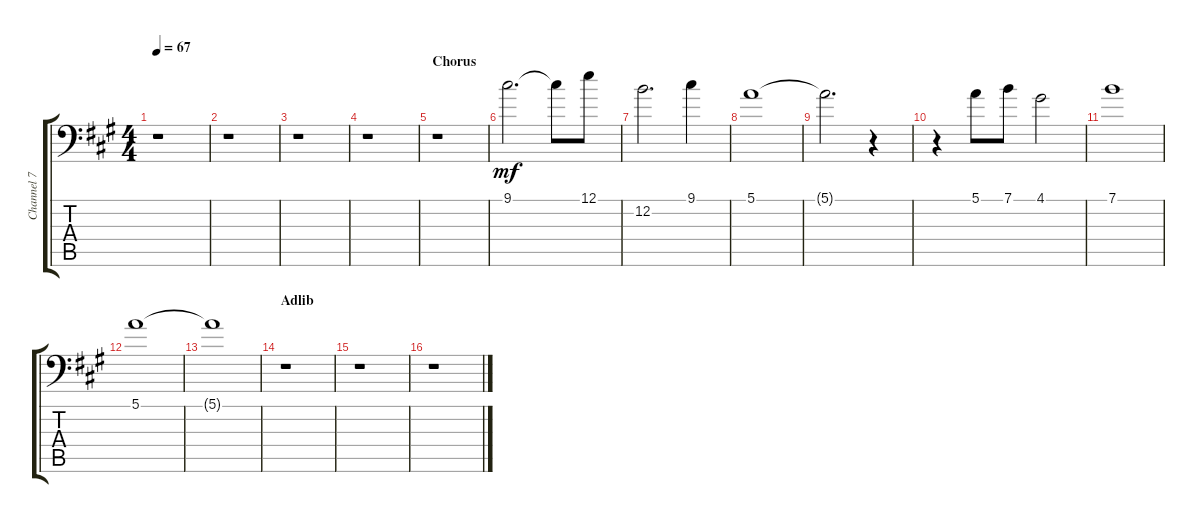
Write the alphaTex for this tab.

\track ("Channel 7" "Channel 7") {instrument oboe}
\staff {score tabs}
\tuning (E4 B3 G3 D3 A2 E2) {hide}
\ts (4 4)
\tempo 67
\clef f4
\ks f#minor
r.1{dy mf} |
r.1 |
r.1 |
r.1 |
\section ("" "Chorus")
r.1 |
9.1.2{d} 9.1{t}.8 12.1.8 |
12.2.2{d} 9.1.4 |
5.1.1 |
5.1{t}.2{d} r.4 |
r.4 5.1.8 7.1.8 4.1.2 |
7.1.1 |
5.1.1 |
5.1{t}.1 |
\section ("" "Adlib")
r.1 |
r.1 |
r.1
